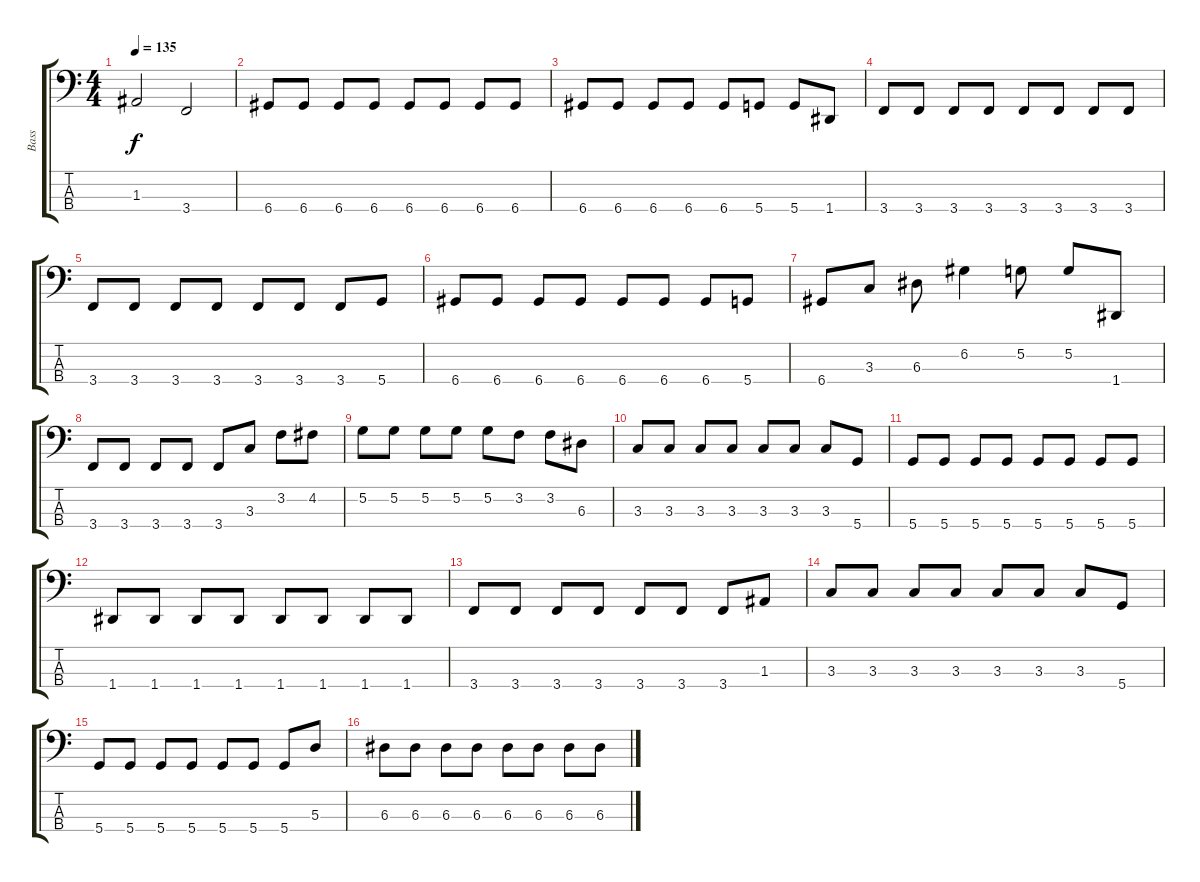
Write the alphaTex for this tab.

\track ("Bass" "Bass") {instrument electricbassfinger}
\staff {score tabs}
\tuning (G2 D2 A1 D1) {hide}
\ts (4 4)
\tempo 135
\clef f4
\ks c
1.3.2{dy f} 3.4.2 |
6.4.8 6.4.8 6.4.8 6.4.8 6.4.8 6.4.8 6.4.8 6.4.8 |
6.4.8 6.4.8 6.4.8 6.4.8 6.4.8 5.4.8 5.4.8 1.4.8 |
3.4.8 3.4.8 3.4.8 3.4.8 3.4.8 3.4.8 3.4.8 3.4.8 |
3.4.8 3.4.8 3.4.8 3.4.8 3.4.8 3.4.8 3.4.8 5.4.8 |
6.4.8 6.4.8 6.4.8 6.4.8 6.4.8 6.4.8 6.4.8 5.4.8 |
6.4.8 3.3.8 6.3.8 6.2.4 5.2.8 5.2.8 1.4.8 |
3.4.8 3.4.8 3.4.8 3.4.8 3.4.8 3.3.8 3.2.8 4.2.8 |
5.2.8 5.2.8 5.2.8 5.2.8 5.2.8 3.2.8 3.2.8 6.3.8 |
3.3.8 3.3.8 3.3.8 3.3.8 3.3.8 3.3.8 3.3.8 5.4.8 |
5.4.8 5.4.8 5.4.8 5.4.8 5.4.8 5.4.8 5.4.8 5.4.8 |
1.4.8 1.4.8 1.4.8 1.4.8 1.4.8 1.4.8 1.4.8 1.4.8 |
3.4.8 3.4.8 3.4.8 3.4.8 3.4.8 3.4.8 3.4.8 1.3.8 |
3.3.8 3.3.8 3.3.8 3.3.8 3.3.8 3.3.8 3.3.8 5.4.8 |
5.4.8 5.4.8 5.4.8 5.4.8 5.4.8 5.4.8 5.4.8 5.3.8 |
6.3.8 6.3.8 6.3.8 6.3.8 6.3.8 6.3.8 6.3.8 6.3.8
